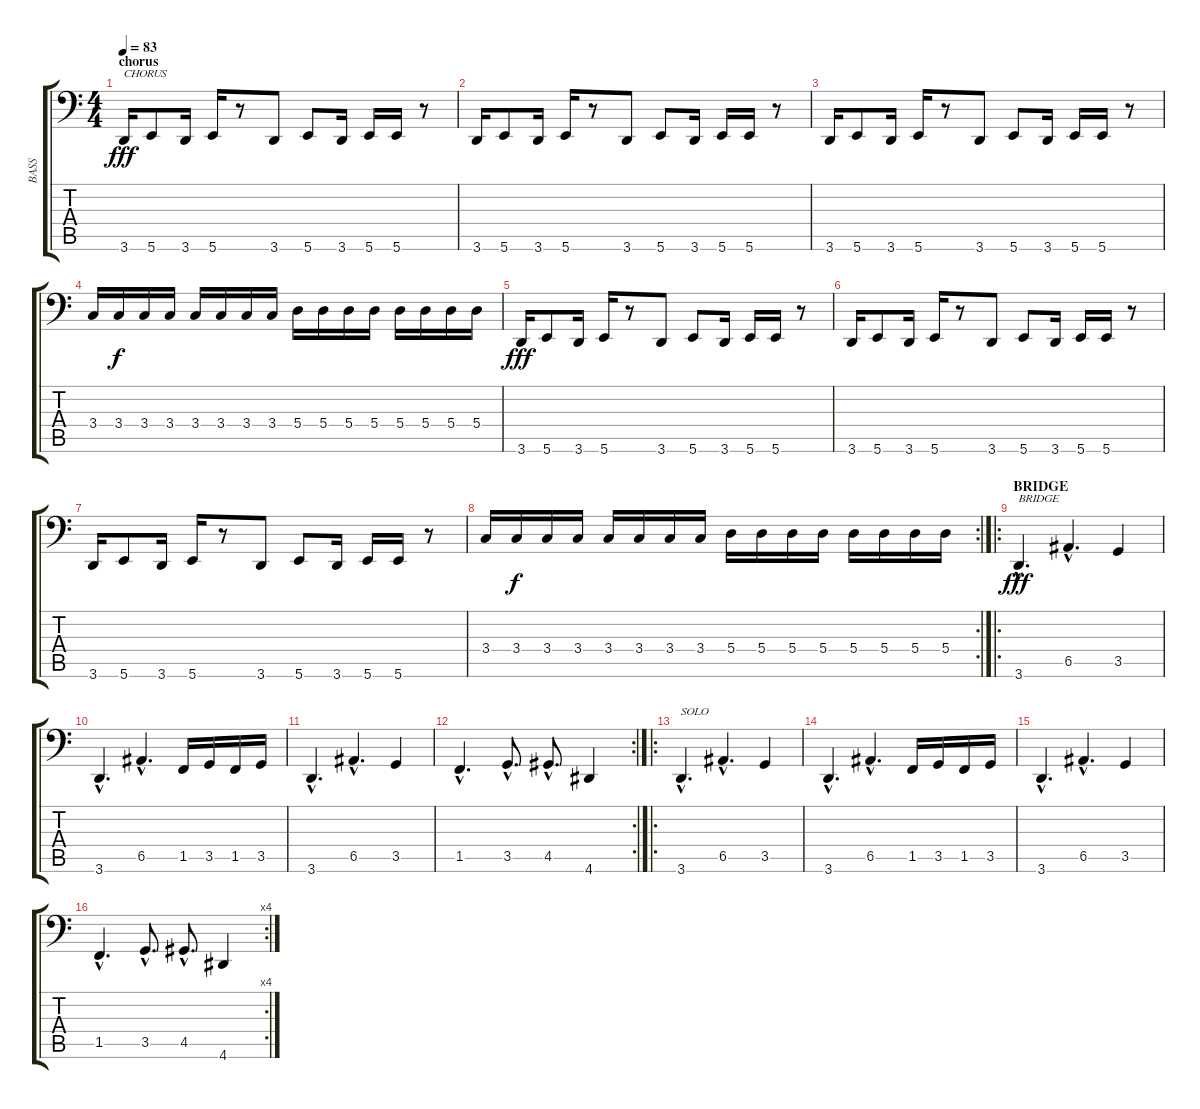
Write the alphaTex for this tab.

\track ("BASS" "BASS") {instrument electricbasspick}
\staff {score tabs}
\tuning (C3 G2 D2 A1 E1 B0) {hide}
\ts (4 4)
\section ("" "chorus")
\tempo 83
\clef f4
\ks c
3.6.16{txt "CHORUS" dy fff} 5.6.8 3.6.16 5.6.16 r.8 3.6.8 5.6.8 3.6.16 5.6.16 5.6.16 r.8 |
3.6.16 5.6.8 3.6.16 5.6.16 r.8 3.6.8 5.6.8 3.6.16 5.6.16 5.6.16 r.8 |
3.6.16 5.6.8 3.6.16 5.6.16 r.8 3.6.8 5.6.8 3.6.16 5.6.16 5.6.16 r.8 |
3.4.16 3.4.16{dy f} 3.4.16 3.4.16 3.4.16 3.4.16 3.4.16 3.4.16 5.4.16 5.4.16 5.4.16 5.4.16 5.4.16 5.4.16 5.4.16 5.4.16 |
3.6.16{dy fff} 5.6.8 3.6.16 5.6.16 r.8 3.6.8 5.6.8 3.6.16 5.6.16 5.6.16 r.8 |
3.6.16 5.6.8 3.6.16 5.6.16 r.8 3.6.8 5.6.8 3.6.16 5.6.16 5.6.16 r.8 |
3.6.16 5.6.8 3.6.16 5.6.16 r.8 3.6.8 5.6.8 3.6.16 5.6.16 5.6.16 r.8 |
\rc 2
3.4.16 3.4.16{dy f} 3.4.16 3.4.16 3.4.16 3.4.16 3.4.16 3.4.16 5.4.16 5.4.16 5.4.16 5.4.16 5.4.16 5.4.16 5.4.16 5.4.16 |
\ro
\section ("" "BRIDGE")
3.6{hac}.4{d txt "BRIDGE" dy fff} 6.5{hac}.4{d} 3.5.4 |
3.6{hac}.4{d} 6.5{hac}.4{d} 1.5.16 3.5.16 1.5.16 3.5.16 |
3.6{hac}.4{d} 6.5{hac}.4{d} 3.5.4 |
\rc 2
1.5{hac}.4{d} 3.5{hac}.8{d} 4.5{hac}.8{d} 4.6.4 |
\ro
3.6{hac}.4{d txt "SOLO"} 6.5{hac}.4{d} 3.5.4 |
3.6{hac}.4{d} 6.5{hac}.4{d} 1.5.16 3.5.16 1.5.16 3.5.16 |
3.6{hac}.4{d} 6.5{hac}.4{d} 3.5.4 |
\rc 4
1.5{hac}.4{d} 3.5{hac}.8{d} 4.5{hac}.8{d} 4.6.4
